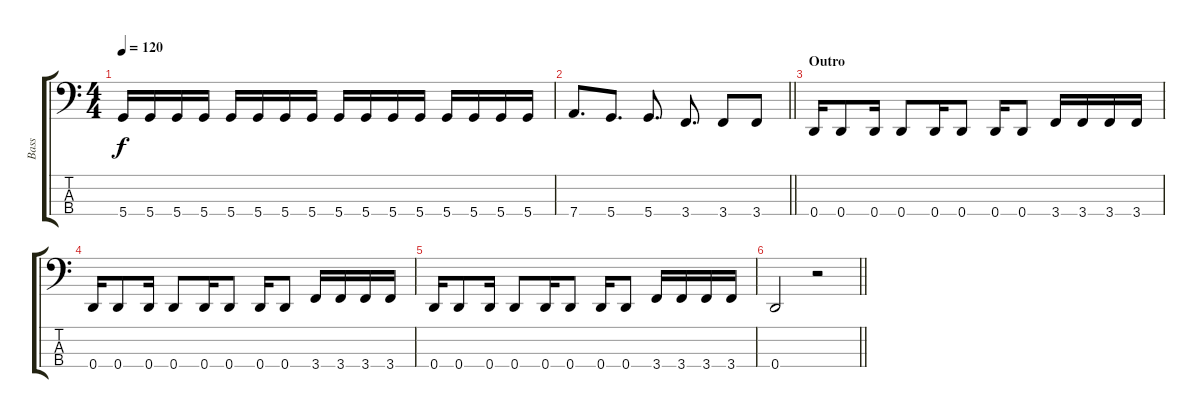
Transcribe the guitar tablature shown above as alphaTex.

\track ("Bass" "Bass") {instrument electricbasspick}
\staff {score tabs}
\tuning (F2 C2 G1 D1) {hide}
\ts (4 4)
\tempo 120
\clef f4
\ks c
5.4.16{dy f} 5.4.16 5.4.16 5.4.16 5.4.16 5.4.16 5.4.16 5.4.16 5.4.16 5.4.16 5.4.16 5.4.16 5.4.16 5.4.16 5.4.16 5.4.16 |
\barLineRight lightlight
7.4.8{d} 5.4.8{d} 5.4.8{d} 3.4.8{d} 3.4.8 3.4.8 |
\section ("" "Outro")
0.4.16 0.4.8 0.4.16 0.4.8 0.4.16 0.4.8 0.4.16 0.4.8 3.4.16 3.4.16 3.4.16 3.4.16 |
0.4.16 0.4.8 0.4.16 0.4.8 0.4.16 0.4.8 0.4.16 0.4.8 3.4.16 3.4.16 3.4.16 3.4.16 |
0.4.16 0.4.8 0.4.16 0.4.8 0.4.16 0.4.8 0.4.16 0.4.8 3.4.16 3.4.16 3.4.16 3.4.16 |
\barLineRight lightlight
0.4.2 r.2
